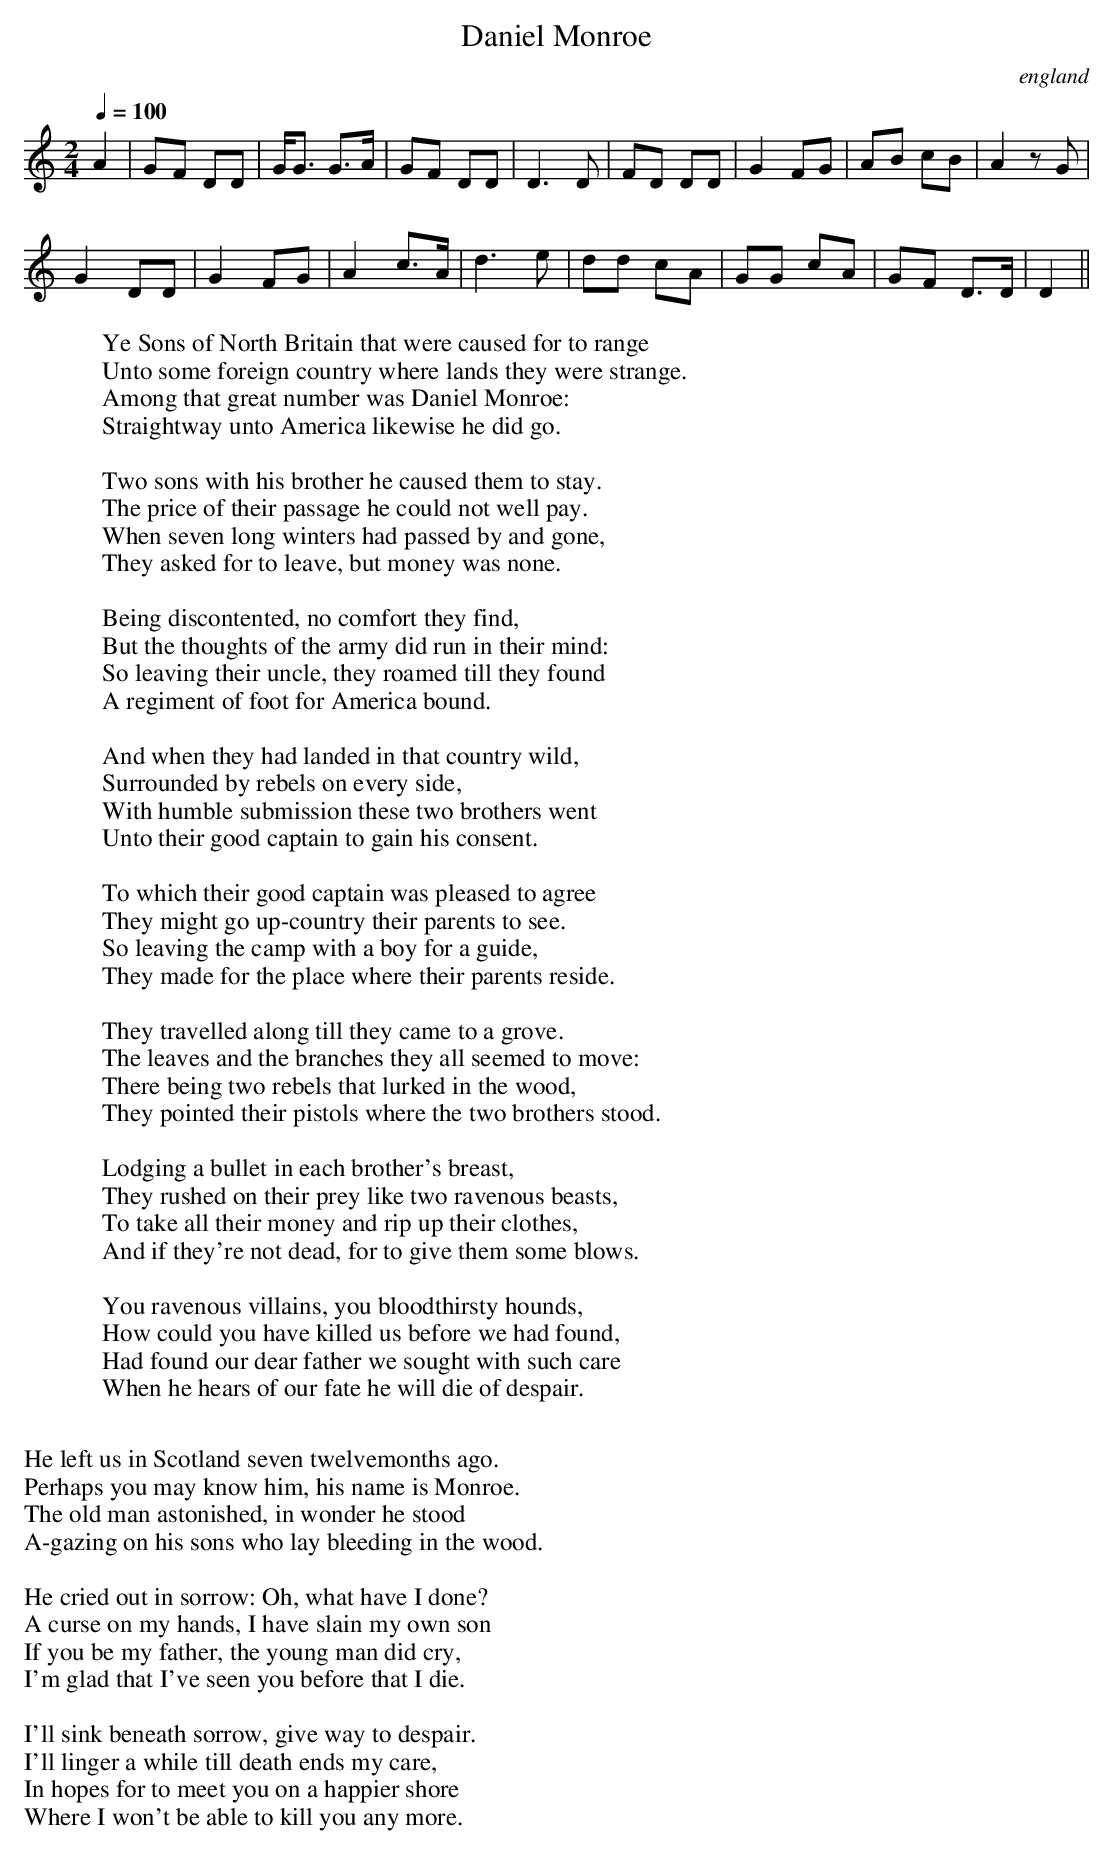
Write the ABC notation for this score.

X:1
T:Daniel Monroe
O:england
M:2/4
L:1/8
Q:1/4=100
W:Ye Sons of North Britain that were caused for to range
W:Unto some foreign country where lands they were strange.
W:Among that great number was Daniel Monroe:
W:Straightway unto America likewise he did go.
W:
W:Two sons with his brother he caused them to stay.
W:The price of their passage he could not well pay.
W:When seven long winters had passed by and gone,
W:They asked for to leave, but money was none.
W:
W:Being discontented, no comfort they find,
W:But the thoughts of the army did run in their mind:
W:So leaving their uncle, they roamed till they found
W:A regiment of foot for America bound.
W:
W:And when they had landed in that country wild,
W:Surrounded by rebels on every side,
W:With humble submission these two brothers went
W:Unto their good captain to gain his consent.
W:
W:To which their good captain was pleased to agree
W:They might go up-country their parents to see.
W:So leaving the camp with a boy for a guide,
W:They made for the place where their parents reside.
W:
W:They travelled along till they came to a grove.
W:The leaves and the branches they all seemed to move:
W:There being two rebels that lurked in the wood,
W:They pointed their pistols where the two brothers stood.
W:
W:Lodging a bullet in each brother's breast,
W:They rushed on their prey like two ravenous beasts,
W:To take all their money and rip up their clothes,
W:And if they're not dead, for to give them some blows.
W:
W:You ravenous villains, you bloodthirsty hounds,
W:How could you have killed us before we had found,
W:Had found our dear father we sought with such care
W:When he hears of our fate he will die of despair.
W:
W:He left us in Scotland seven twelvemonths ago.
W:Perhaps you may know him, his name is Monroe.
W:The old man astonished, in wonder he stood
W:A-gazing on his sons who lay bleeding in the wood.
W:
W:He cried out in sorrow: Oh, what have I done?
W:A curse on my hands, I have slain my own son
W:If you be my father, the young man did cry,
W:I'm glad that I've seen you before that I die.
W:
W:I'll sink beneath sorrow, give way to despair.
W:I'll linger a while till death ends my care,
W:In hopes for to meet you on a happier shore
W:Where I won't be able to kill you any more.
K:C
A2 |G-F DD|G/G3/2 G3/2A/|GF DD|D3D|\
FD DD|G2 FG|A-B cB|A2 zG|
G2 DD|G2 FG|A2 c3/2A/|d3e|\
dd cA|GG cA|G-F D3/2D/|D2 ||
